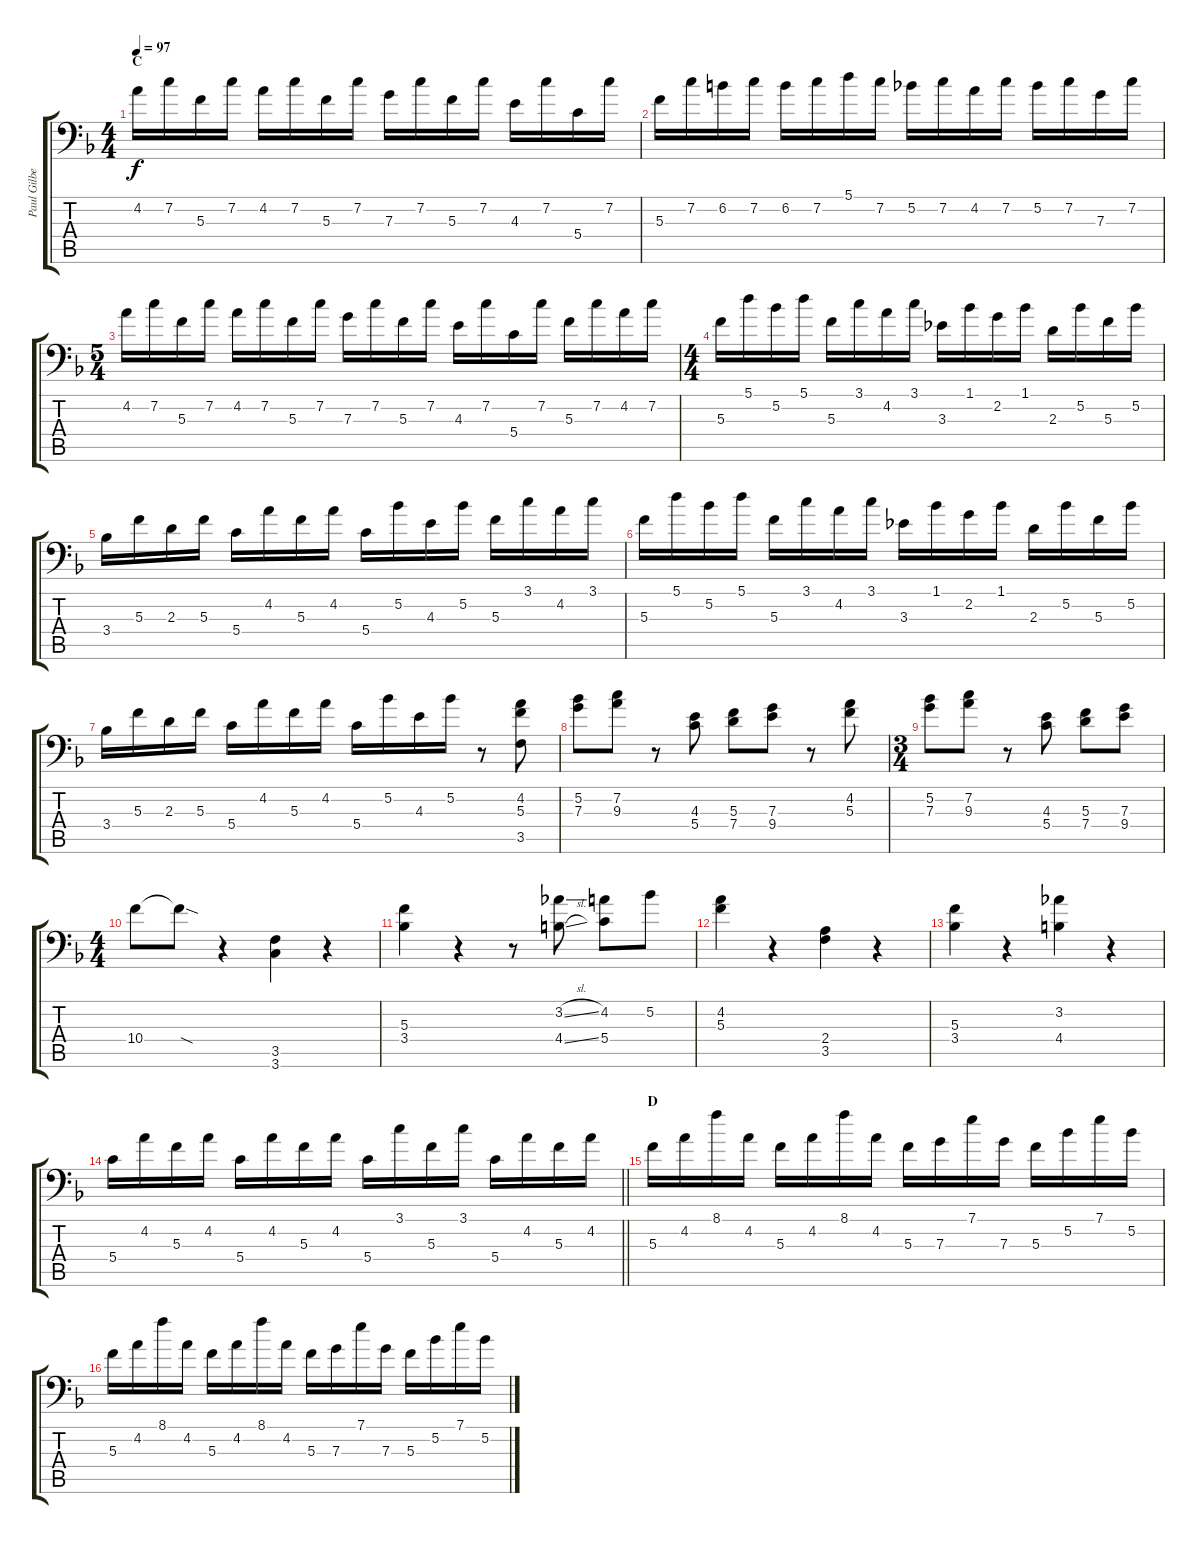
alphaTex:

\track ("Paul Gilbert" "Paul Gilbe") {instrument distortionguitar}
\staff {score tabs}
\tuning (A3 F3 C3 G2 D2 A1) {hide}
\ts (4 4)
\section ("" "C")
\tempo 97
\clef f4
\ks f
4.2.16{dy f} 7.2.16 5.3.16 7.2.16 4.2.16 7.2.16 5.3.16 7.2.16 7.3.16 7.2.16 5.3.16 7.2.16 4.3.16 7.2.16 5.4.16 7.2.16 |
5.3.16 7.2.16 6.2.16 7.2.16 6.2.16 7.2.16 5.1.16 7.2.16 5.2.16 7.2.16 4.2.16 7.2.16 5.2.16 7.2.16 7.3.16 7.2.16 |
\ts (5 4)
4.2.16 7.2.16 5.3.16 7.2.16 4.2.16 7.2.16 5.3.16 7.2.16 7.3.16 7.2.16 5.3.16 7.2.16 4.3.16 7.2.16 5.4.16 7.2.16 5.3.16 7.2.16 4.2.16 7.2.16 |
\ts (4 4)
5.3.16 5.1.16 5.2.16 5.1.16 5.3.16 3.1.16 4.2.16 3.1.16 3.3.16 1.1.16 2.2.16 1.1.16 2.3.16 5.2.16 5.3.16 5.2.16 |
3.4.16 5.3.16 2.3.16 5.3.16 5.4.16 4.2.16 5.3.16 4.2.16 5.4.16 5.2.16 4.3.16 5.2.16 5.3.16 3.1.16 4.2.16 3.1.16 |
5.3.16 5.1.16 5.2.16 5.1.16 5.3.16 3.1.16 4.2.16 3.1.16 3.3.16 1.1.16 2.2.16 1.1.16 2.3.16 5.2.16 5.3.16 5.2.16 |
3.4.16 5.3.16 2.3.16 5.3.16 5.4.16 4.2.16 5.3.16 4.2.16 5.4.16 5.2.16 4.3.16 5.2.16 r.8 (4.2 5.3 3.5).8 |
(5.2 7.3).8 (7.2 9.3).8 r.8 (4.3 5.4).8 (5.3 7.4).8 (7.3 9.4).8 r.8 (4.2 5.3).8 |
\ts (3 4)
(5.2 7.3).8 (7.2 9.3).8 r.8 (4.3 5.4).8 (5.3 7.4).8 (7.3 9.4).8 |
\ts (4 4)
10.4.8 10.4{sod t}.8 r.4 (3.5 3.6).4 r.4 |
(5.3 3.4).4 r.4 r.8 (3.2{sl} 4.4{sl}).8 (4.2 5.4).8 5.2.8 |
(4.2 5.3).4 r.4 (2.4 3.5).4 r.4 |
(5.3 3.4).4 r.4 (3.2 4.4).4 r.4 |
\barLineRight lightlight
5.4.16 4.2.16 5.3.16 4.2.16 5.4.16 4.2.16 5.3.16 4.2.16 5.4.16 3.1.16 5.3.16 3.1.16 5.4.16 4.2.16 5.3.16 4.2.16 |
\section ("" "D")
5.3.16 4.2.16 8.1.16 4.2.16 5.3.16 4.2.16 8.1.16 4.2.16 5.3.16 7.3.16 7.1.16 7.3.16 5.3.16 5.2.16 7.1.16 5.2.16 |
5.3.16 4.2.16 8.1.16 4.2.16 5.3.16 4.2.16 8.1.16 4.2.16 5.3.16 7.3.16 7.1.16 7.3.16 5.3.16 5.2.16 7.1.16 5.2.16
